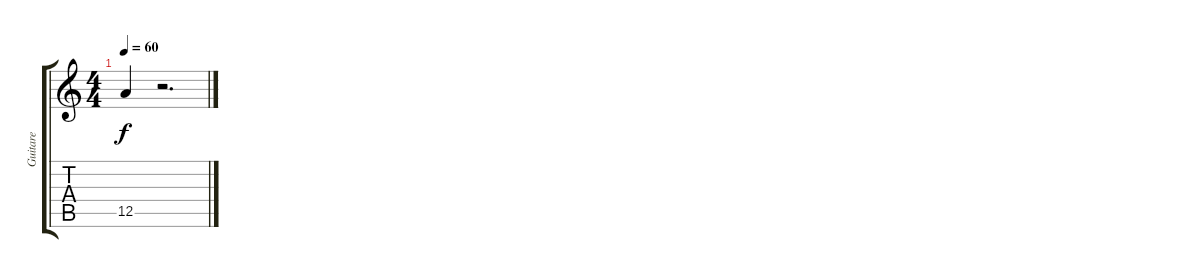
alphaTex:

\track ("Guitare" "Guitare") {instrument distortionguitar}
\staff {score tabs}
\tuning (E4 B3 G3 D3 A2 E2) {hide}
\ts (4 4)
\tempo 60
\clef g2
\ks c
12.5.4{dy f} r.2{d}
